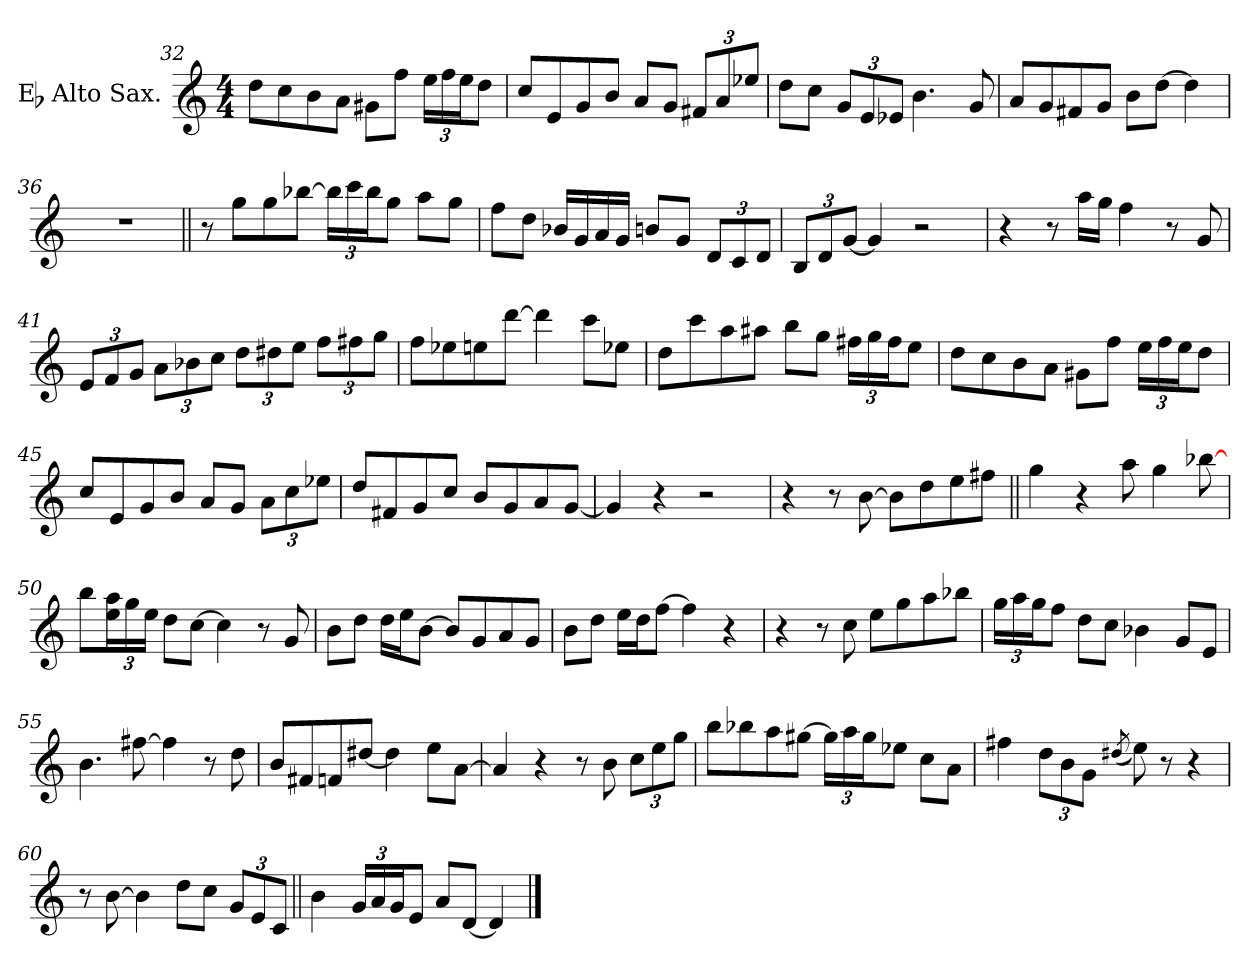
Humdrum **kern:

**kern
*part1
*staff1
*I"Eb Alto Sax.
*I'Sax
*clefG2
*ITrd5c9
*k[b-e-a-]
*E-:
*M4/4
=32
8f\L
8e-\
8d\
8c\J
8Bn\L
8a-i\J
24g\LL
24a-\
24g\J
8f\J
!!LO:LB:g=z
=33
8e-/L
8G/
8B-i/
8d/J
8c/L
8B-/J
12An/L
12c/
12g-X/J
=34
8f\L
8e-\J
12B-/L
12G/
12G-X/J
4.d\
8B-/
=35
8c/L
8B-/
8An/
8B-/J
8d\L
[8f\J
4f\]
=36
1r
!!LO:PB:g=z
=37||
8r
8b-\L
8b-\
[8dd-X\J
24dd-\LL]
24ee-\
24dd-\J
8b-\J
8cc\L
8b-\J
=38
8a-\L
8f\J
16d-X/LL
16B-/
16c/
16B-/JJ
8dn/L
8B-/J
12F/L
12E-/
12F/J
=39
12D/L
12F/
[12B-/J
4B-/]
2r
=40
4r
8r
16cc\LL
16b-\JJ
4a-\
8r
8B-/
!!LO:LB:g=z
=41
12G/L
12A-/
12B-/J
12c\L
12d-X\
12e-\J
12f\L
12f#X\
12g\J
12a-\L
12an\
12b-\J
=42
8a-\L
8g-X\
8gn\
[8ff\J
4ff\]
8ee-\L
8g-X\J
=43
8f\L
8ee-\
8cc\
8cc#X\J
8dd\L
8b-\J
24an\LL
24b-\
24a\J
8g\J
=44
8f\L
8e-\
8d\
8c\J
8Bn\L
8a-i\J
24g\LL
24a-\
24g\J
8f\J
!!LO:LB:g=z
=45
8e-/L
8G/
8B-/
8d/J
8c/L
8B-/J
12c\L
12e-\
12g-X\J
=46
8f/L
8An/
8B-/
8e-/J
8d/L
8B-/
8c/
[8B-/J
=47
4B-/]
4r
2r
=48
4r
8r
[8d\
8d\L]
8f\
8g\
8an\J
!!LO:LB:g=z
=49||
4b-\
4r
8cc\
4b-\
[8dd-X\
=50
8dd\L
24g\ 24cc\L
24b-\
24g\JJ
8f\L
[8e-\J
4e-\]
8r
8B-/
=51
8d\L
8f\J
16f\LL
16g\J
[8d\J
8d/L]
8B-/
8c/
8B-/J
=52
8d\L
8f\J
16g\LL
16f\J
[8a-\J
4a-\]
4r
!!LO:LB:g=z
=53
4r
8r
8e-\
8g\L
8b-\
8cc\
8dd-X\J
=54
24b-\LL
24cc\
24b-\J
8a-\J
8f\L
8e-\J
4d-X\
8B-/L
8G/J
=55
4.d\
[8an\
4a\]
8r
8f\
=56
8d/L
8An/
8A-X/
[8f#X/J
4f#\]
8g\L
[8c\J
!!LO:LB:g=z
=57
4c/]
4r
8r
8d\
12e-\L
12g\
12b-\J
=58
8dd\L
8dd-X\
8cc\
[8bn\J
24b\LL]
24cc\
24b\J
8g-X\J
8e-\L
8c\J
=59
4an\
12f\L
12d\
12B-\J
(<8qf#X/
8g\)
8r
4r
=60
8r
[8d\
4d\]
8f\L
8e-\J
12B-/L
12G/
12E-/J
!!LO:LB:g=z
=61||
4d\
24B-/LL
24c/
24B-/J
8G/J
8c/L
[8F/J
4F/]
==
*-
